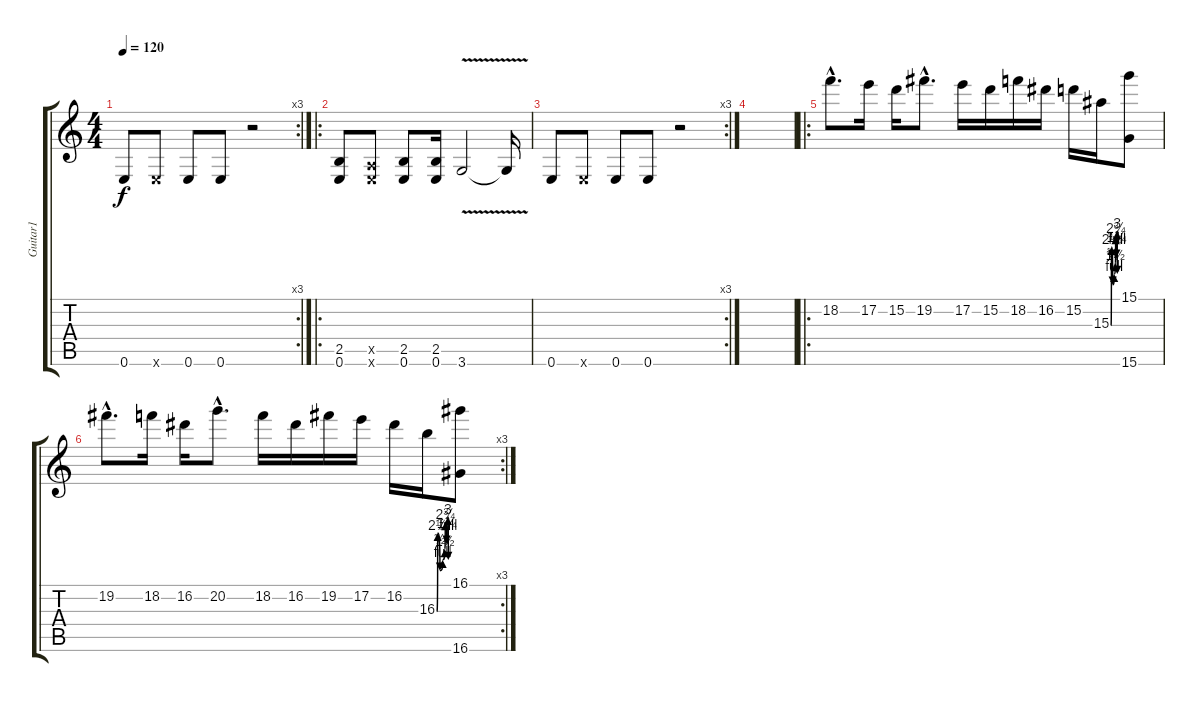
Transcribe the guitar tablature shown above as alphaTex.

\track ("Guitar1" "Guitar1") {instrument distortionguitar}
\staff {score tabs}
\tuning (E4 B3 G3 D3 A2 E2) {hide}
\rc 3
\ts (4 4)
\tempo 120
\clef g2
\ks c
0.6.8{dy f} 0.6{x}.8 0.6.8 0.6.8 r.2 |
\ro
(2.5 0.6).8 (0.5{x} 0.6{x}).8 (2.5 0.6).8 (2.5 0.6).16 3.6{v}.2 3.6{t}.16 |
\rc 3
0.6.8 0.6{x}.8 0.6.8 0.6.8 r.2 |
|
\ro
18.2{hac}.8{d} 17.2.16 15.2.16 19.2{hac}.8{d} 17.2.16 15.2.16 18.2.16 16.2.16 15.2.16 15.3{be (custom 0 0 4 9 16 2 30 4 41 6 44 11 51 7 58 12 60 4)}.16 (15.1 15.6).8 |
\rc 3
19.2{hac}.8{d} 18.2.16 16.2.16 20.2{hac}.8{d} 18.2.16 16.2.16 19.2.16 17.2.16 16.2.16 16.3{be (custom 0 0 4 9 16 2 30 4 41 6 44 11 51 7 58 12 60 4)}.16 (16.1 16.6).8
